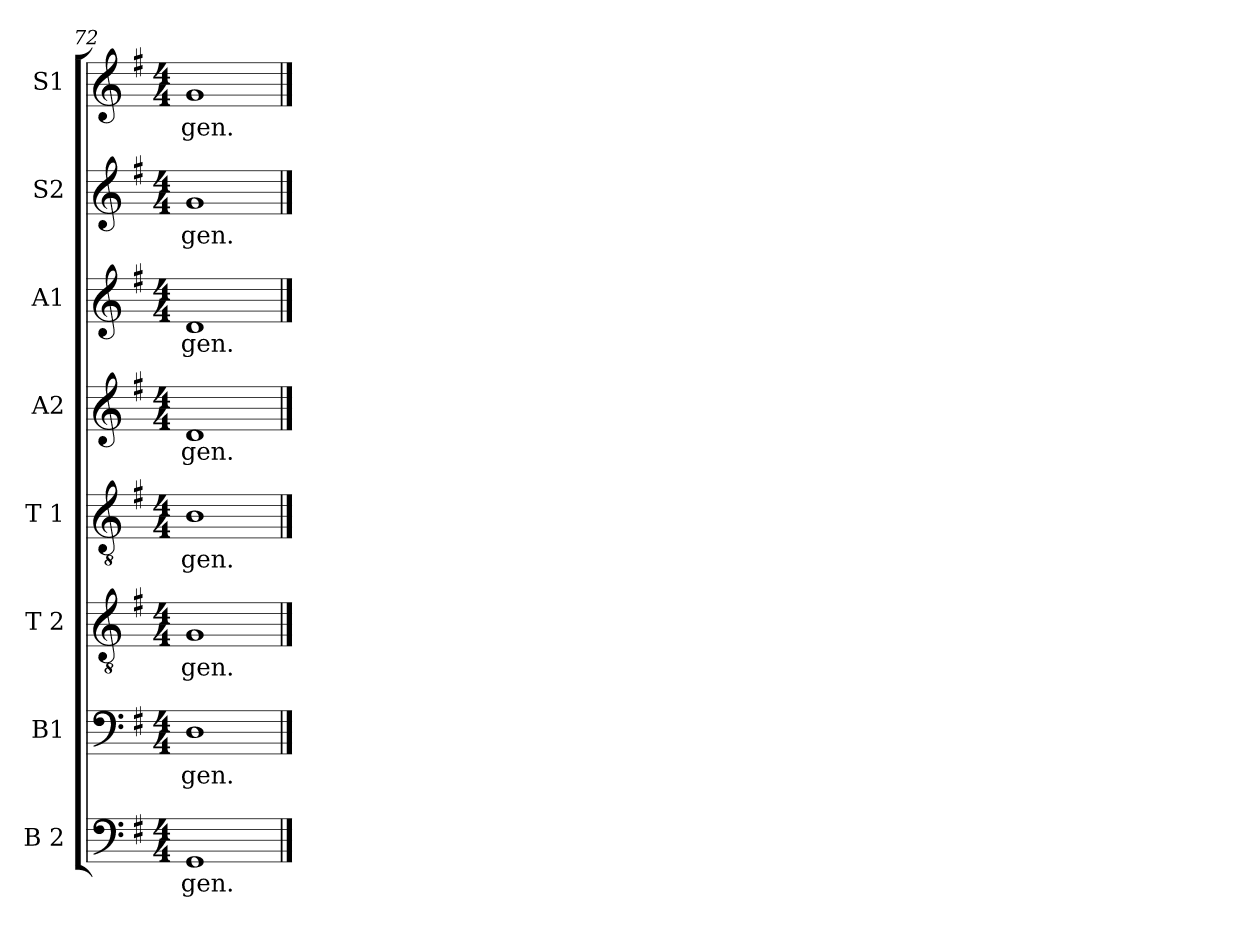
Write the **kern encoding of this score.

**kern	**text	**kern	**text	**kern	**text	**kern	**text	**kern	**text	**kern	**text	**kern	**text	**kern	**text
*part8	*part8	*part7	*part7	*part6	*part6	*part5	*part5	*part4	*part4	*part3	*part3	*part2	*part2	*part1	*part1
*staff8	*staff8	*staff7	*staff7	*staff6	*staff6	*staff5	*staff5	*staff4	*staff4	*staff3	*staff3	*staff2	*staff2	*staff1	*staff1
*I"B 2	*	*I"B1	*	*I"T 2	*	*I"T 1	*	*I"A2	*	*I"A1	*	*I"S2	*	*I"S1	*
*I'B 2	*	*I'B1	*	*I'T 2	*	*I'T 1	*	*I'A2	*	*I'A1	*	*I'S2	*	*I'S1	*
*clefF4	*	*clefF4	*	*clefGv2	*	*clefGv2	*	*clefG2	*	*clefG2	*	*clefG2	*	*clefG2	*
*k[f#]	*	*k[f#]	*	*k[f#]	*	*k[f#]	*	*k[f#]	*	*k[f#]	*	*k[f#]	*	*k[f#]	*
*M4/4	*	*M4/4	*	*M4/4	*	*M4/4	*	*M4/4	*	*M4/4	*	*M4/4	*	*M4/4	*
=72	=72	=72	=72	=72	=72	=72	=72	=72	=72	=72	=72	=72	=72	=72	=72
1GG	-gen.	1D	-gen.	1G	-gen.	1B	-gen.	1d	-gen.	1d	-gen.	1g	-gen.	1g	-gen.
==	==	==	==	==	==	==	==	==	==	==	==	==	==	==	==
*-	*-	*-	*-	*-	*-	*-	*-	*-	*-	*-	*-	*-	*-	*-	*-
